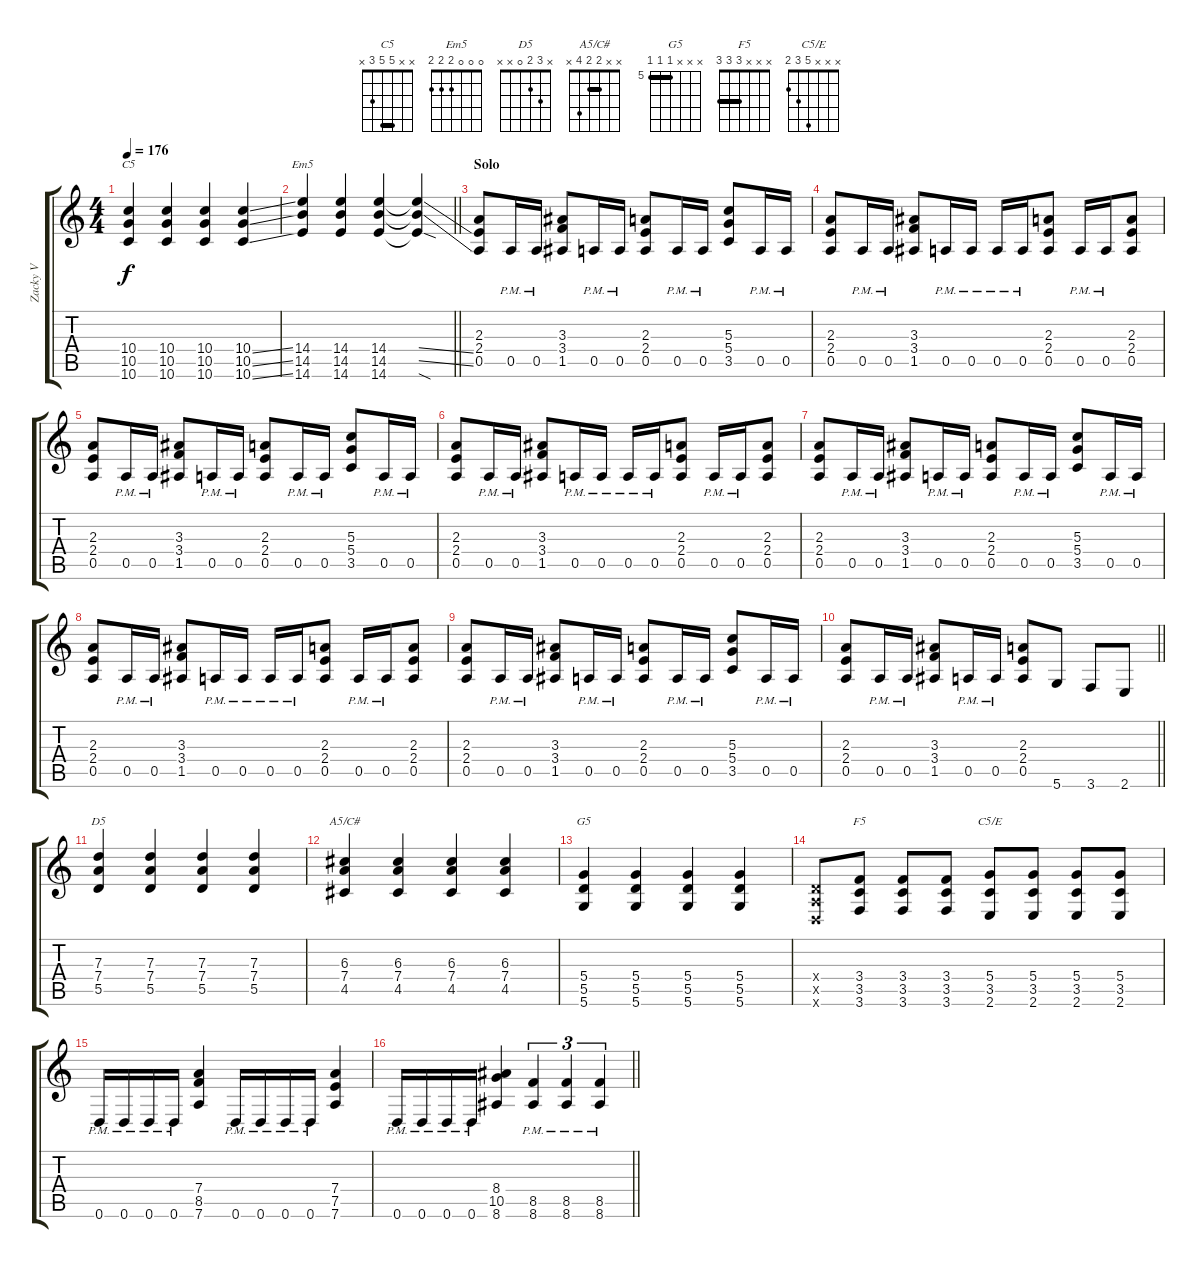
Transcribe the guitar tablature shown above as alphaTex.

\track ("   Zacky Vengeance - Rhythm" "   Zacky V") {instrument overdrivenguitar}
\staff {score tabs}
\tuning (E4 B3 G3 D3 A2 D2) {hide}
\chord ("C5" x x 5 5 3 x) {barre 5}
\chord ("Em5" 0 0 0 2 2 2)
\chord ("D5" x 3 2 0 x x)
\chord ("A5/C#" x x 2 2 4 x) {barre 2}
\chord ("G5" x x x 5 5 5) {firstfret 5 barre 5}
\chord ("F5" x x x 3 3 3) {barre 3}
\chord ("C5/E" x x x 5 3 2)
\ts (4 4)
\tempo 176
\clef g2
\ks c
(10.4 10.5 10.6).4{ch "C5" dy f} (10.4 10.5 10.6).4 (10.4 10.5 10.6).4 (10.4{ss} 10.5{ss} 10.6{ss}).4 |
\barLineRight lightlight
(14.4 14.5 14.6).4{ch "Em5"} (14.4 14.5 14.6).4 (14.4 14.5 14.6).4 (14.4{ss t} 14.5{ss t} 14.6{sod t}).4 |
\section ("" "Solo")
(2.3 2.4 0.5).8 0.5{pm}.16 0.5{pm}.16 (3.3 3.4 1.5).8 0.5{pm}.16 0.5{pm}.16 (2.3 2.4 0.5).8 0.5{pm}.16 0.5{pm}.16 (5.3 5.4 3.5).8 0.5{pm}.16 0.5{pm}.16 |
(2.3 2.4 0.5).8 0.5{pm}.16 0.5{pm}.16 (3.3 3.4 1.5).8 0.5{pm}.16 0.5{pm}.16 0.5{pm}.16 0.5{pm}.16 (2.3 2.4 0.5).8 0.5{pm}.16 0.5{pm}.16 (2.3 2.4 0.5).8 |
(2.3 2.4 0.5).8 0.5{pm}.16 0.5{pm}.16 (3.3 3.4 1.5).8 0.5{pm}.16 0.5{pm}.16 (2.3 2.4 0.5).8 0.5{pm}.16 0.5{pm}.16 (5.3 5.4 3.5).8 0.5{pm}.16 0.5{pm}.16 |
(2.3 2.4 0.5).8 0.5{pm}.16 0.5{pm}.16 (3.3 3.4 1.5).8 0.5{pm}.16 0.5{pm}.16 0.5{pm}.16 0.5{pm}.16 (2.3 2.4 0.5).8 0.5{pm}.16 0.5{pm}.16 (2.3 2.4 0.5).8 |
(2.3 2.4 0.5).8 0.5{pm}.16 0.5{pm}.16 (3.3 3.4 1.5).8 0.5{pm}.16 0.5{pm}.16 (2.3 2.4 0.5).8 0.5{pm}.16 0.5{pm}.16 (5.3 5.4 3.5).8 0.5{pm}.16 0.5{pm}.16 |
(2.3 2.4 0.5).8 0.5{pm}.16 0.5{pm}.16 (3.3 3.4 1.5).8 0.5{pm}.16 0.5{pm}.16 0.5{pm}.16 0.5{pm}.16 (2.3 2.4 0.5).8 0.5{pm}.16 0.5{pm}.16 (2.3 2.4 0.5).8 |
(2.3 2.4 0.5).8 0.5{pm}.16 0.5{pm}.16 (3.3 3.4 1.5).8 0.5{pm}.16 0.5{pm}.16 (2.3 2.4 0.5).8 0.5{pm}.16 0.5{pm}.16 (5.3 5.4 3.5).8 0.5{pm}.16 0.5{pm}.16 |
\barLineRight lightlight
(2.3 2.4 0.5).8 0.5{pm}.16 0.5{pm}.16 (3.3 3.4 1.5).8 0.5{pm}.16 0.5{pm}.16 (2.3 2.4 0.5).8 5.6.8 3.6.8 2.6.8 |
(7.3 7.4 5.5).4{ch "D5"} (7.3 7.4 5.5).4 (7.3 7.4 5.5).4 (7.3 7.4 5.5).4 |
(6.3 7.4 4.5).4{ch "A5/C#"} (6.3 7.4 4.5).4 (6.3 7.4 4.5).4 (6.3 7.4 4.5).4 |
(5.4 5.5 5.6).4{ch "G5"} (5.4 5.5 5.6).4 (5.4 5.5 5.6).4 (5.4 5.5 5.6).4 |
(0.4{x} 0.5{x} 0.6{x}).8 (3.4 3.5 3.6).8{ch "F5"} (3.4 3.5 3.6).8 (3.4 3.5 3.6).8 (5.4 3.5 2.6).8{ch "C5/E"} (5.4 3.5 2.6).8 (5.4 3.5 2.6).8 (5.4 3.5 2.6).8 |
0.6{pm}.16 0.6{pm}.16 0.6{pm}.16 0.6{pm}.16 (7.4 8.5 7.6).4 0.6{pm}.16 0.6{pm}.16 0.6{pm}.16 0.6{pm}.16 (7.4 7.5 7.6).4 |
\barLineRight lightlight
0.6{pm}.16 0.6{pm}.16 0.6{pm}.16 0.6{pm}.16 (8.4 10.5 8.6).4 (8.5{pm} 8.6{pm}).4{tu (3 2)} (8.5{pm} 8.6{pm}).4{tu (3 2)} (8.5{pm} 8.6{pm}).4{tu (3 2)}
